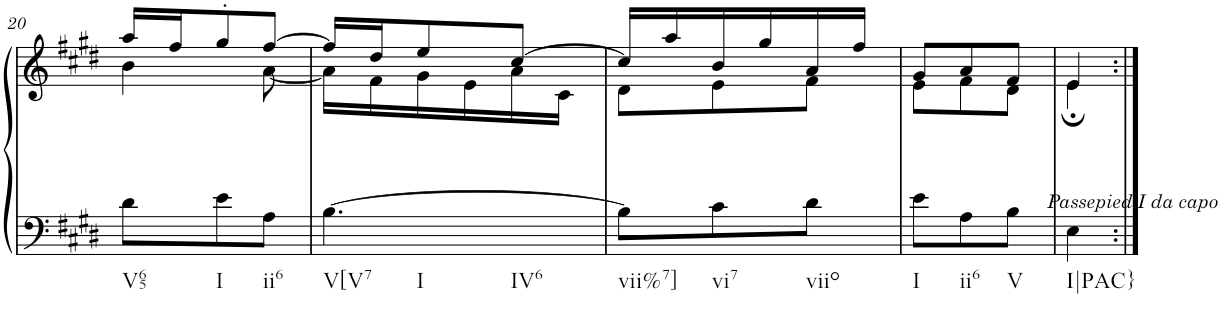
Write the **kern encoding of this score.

**kern	**kern
*part1	*part1
*staff2	*staff1
*I"unbenannt9	*
!!LO:PB:g=z
*clefF4	*clefG2
*k[f#c#g#d#]	*k[f#c#g#d#]
*M3/8	*M3/8
=20	=20
*	*^
!LO:TX:b:t=V65	!	!
8d#\L	16aa/LL	4b\
.	16ff#/J	.
!LO:TX:b:t=I	!	!
8e\	8gg#'/	.
!LO:TX:b:t=ii6	!	!
8A\J	[8ff#/J	[8a\
=21	=21	=21
!LO:TX:b:t=V[V7	!	!
!LO:TX:b:t=I	!	!
!LO:TX:b:t=IV6	!	!
[4.B\	16ff#/LL]	16a\LL]
.	16dd#/J	16f#\
.	8ee/	16g#\
.	.	16e\
.	[8cc#/J	16a\
.	.	16c#\JJ
=22	=22	=22
!LO:TX:b:t=vii%7]	!	!
8B\L]	16cc#/LL]	8d#\L
.	16aa/	.
!LO:TX:b:t=vi7	!	!
8c#\	16b/	8e\
.	16gg#/	.
!LO:TX:b:t=viio	!	!
8d#\J	16a/	8f#\J
.	16ff#/JJ	.
=23	=23	=23
!LO:TX:b:t=I	!	!
8e\L	8g#/L	8e\L
!LO:TX:b:t=ii6	!	!
8A\	8a/	8f#\
!LO:TX:b:t=V	!	!
8B\J	8f#/J	8d#\J
=24	=24	=24
!	!LO:TX:b:i:t=Passepied I da capo	!
!LO:TX:b:t=I|PAC}	!	!
4E\	4e/	4e;\
*	*v	*v
=:|!	=:|!
*-	*-
